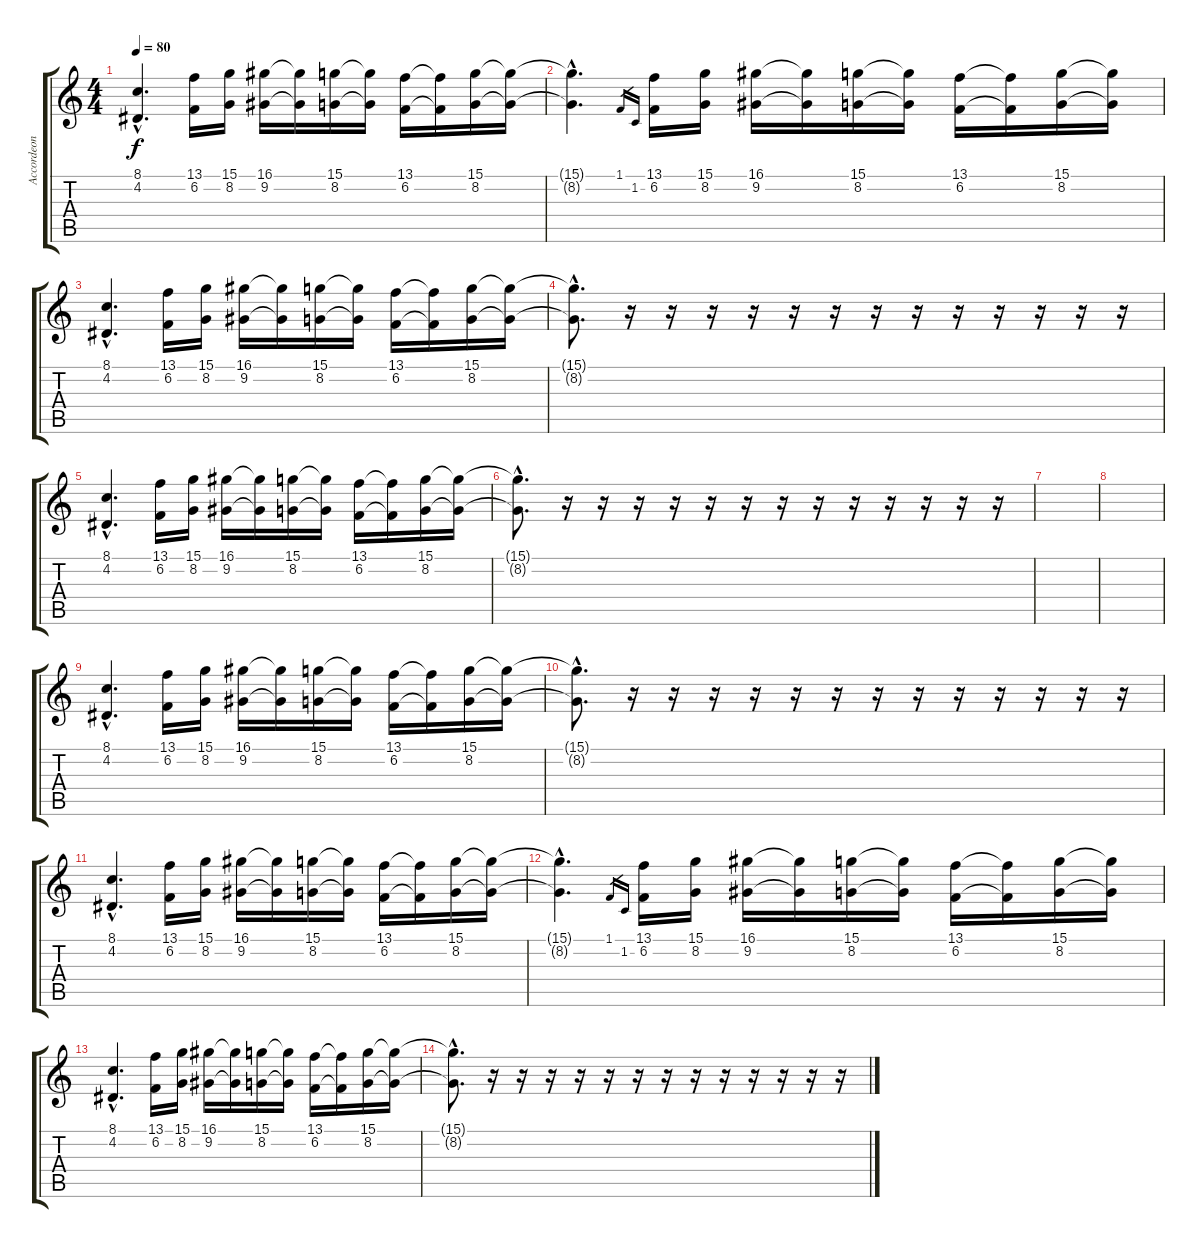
\track ("Accordeon" "Accordeon") {instrument accordion}
\staff {score tabs}
\tuning (E4 B3 G3 D3 A2 E2) {hide}
\ts (4 4)
\tempo 80
\clef g2
\ks c
(8.1{hac} 4.2{hac}).4{d dy f} (13.1 6.2).16 (15.1 8.2).16 (16.1 9.2).16 (16.1{t} 9.2{t}).16 (15.1 8.2).16 (15.1{t} 8.2{t}).16 (13.1 6.2).16 (13.1{t} 6.2{t}).16 (15.1 8.2).16 (15.1{t} 8.2{t}).16 |
(15.1{hac t} 8.2{hac t}).4{d} 1.1.16{gr} 1.2.16{gr} (13.1 6.2).16 (15.1 8.2).16 (16.1 9.2).16 (16.1{t} 9.2{t}).16 (15.1 8.2).16 (15.1{t} 8.2{t}).16 (13.1 6.2).16 (13.1{t} 6.2{t}).16 (15.1 8.2).16 (15.1{t} 8.2{t}).16 |
(8.1{hac} 4.2{hac}).4{d} (13.1 6.2).16 (15.1 8.2).16 (16.1 9.2).16 (16.1{t} 9.2{t}).16 (15.1 8.2).16 (15.1{t} 8.2{t}).16 (13.1 6.2).16 (13.1{t} 6.2{t}).16 (15.1 8.2).16 (15.1{t} 8.2{t}).16 |
(15.1{hac t} 8.2{hac t}).8{d} r.16 r.16 r.16 r.16 r.16 r.16 r.16 r.16 r.16 r.16 r.16 r.16 r.16 |
(8.1{hac} 4.2{hac}).4{d} (13.1 6.2).16 (15.1 8.2).16 (16.1 9.2).16 (16.1{t} 9.2{t}).16 (15.1 8.2).16 (15.1{t} 8.2{t}).16 (13.1 6.2).16 (13.1{t} 6.2{t}).16 (15.1 8.2).16 (15.1{t} 8.2{t}).16 |
(15.1{hac t} 8.2{hac t}).8{d} r.16 r.16 r.16 r.16 r.16 r.16 r.16 r.16 r.16 r.16 r.16 r.16 r.16 |
|
|
(8.1{hac} 4.2{hac}).4{d} (13.1 6.2).16 (15.1 8.2).16 (16.1 9.2).16 (16.1{t} 9.2{t}).16 (15.1 8.2).16 (15.1{t} 8.2{t}).16 (13.1 6.2).16 (13.1{t} 6.2{t}).16 (15.1 8.2).16 (15.1{t} 8.2{t}).16 |
(15.1{hac t} 8.2{hac t}).8{d} r.16 r.16 r.16 r.16 r.16 r.16 r.16 r.16 r.16 r.16 r.16 r.16 r.16 |
(8.1{hac} 4.2{hac}).4{d} (13.1 6.2).16 (15.1 8.2).16 (16.1 9.2).16 (16.1{t} 9.2{t}).16 (15.1 8.2).16 (15.1{t} 8.2{t}).16 (13.1 6.2).16 (13.1{t} 6.2{t}).16 (15.1 8.2).16 (15.1{t} 8.2{t}).16 |
(15.1{hac t} 8.2{hac t}).4{d} 1.1.16{gr} 1.2.16{gr} (13.1 6.2).16 (15.1 8.2).16 (16.1 9.2).16 (16.1{t} 9.2{t}).16 (15.1 8.2).16 (15.1{t} 8.2{t}).16 (13.1 6.2).16 (13.1{t} 6.2{t}).16 (15.1 8.2).16 (15.1{t} 8.2{t}).16 |
(8.1{hac} 4.2{hac}).4{d} (13.1 6.2).16 (15.1 8.2).16 (16.1 9.2).16 (16.1{t} 9.2{t}).16 (15.1 8.2).16 (15.1{t} 8.2{t}).16 (13.1 6.2).16 (13.1{t} 6.2{t}).16 (15.1 8.2).16 (15.1{t} 8.2{t}).16 |
(15.1{hac t} 8.2{hac t}).8{d} r.16 r.16 r.16 r.16 r.16 r.16 r.16 r.16 r.16 r.16 r.16 r.16 r.16
